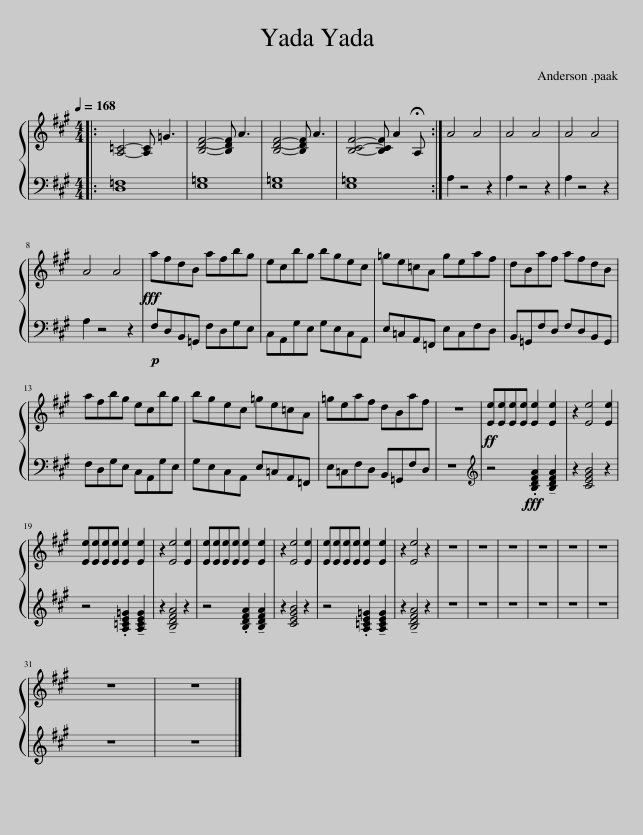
X:1
%%score { 1 | 2 }
L:1/8
Q:1/4=168
M:4/4
I:linebreak $
K:A
V:1 treble
V:2 bass
V:1
|: [A,=C]4- [A,C] =G3 | [B,DF]4- [B,DF] A3 | [B,DF]4- [B,DF] A3 | [B,CF]4- [B,CF] A2 !fermata!A, :| A4 A4 | %5
 A4 A4 | A4 A4 |$ A4 A4 |!fff! afdB afbg | ecbg bgec | %10
 =ge=cA geaf | dBaf afdB |$ afbg ecbg | bgec =ge=cA | =geaf dBaf | %15
 z8 |!ff! [Ee][Ee][Ee][Ee] [Ee]2 [Ee]2 | z2 [Ee]4 [Ee]2 |$ [Ee][Ee][Ee][Ee] [Ee]2 [Ee]2 | z2 [Ee]4 [Ee]2 | %20
 [Ee][Ee][Ee][Ee] [Ee]2 [Ee]2 | z2 [Ee]4 [Ee]2 | [Ee][Ee][Ee][Ee] [Ee]2 [Ee]2 | z2 [Ee]4 z2 | z8 | %25
 z8 | z8 | z8 | z8 | z8 |$ %30
 z8 | z8 |] %32
V:2
|: [D,=F,]8 | [E,=G,]8 | [E,=G,]8 | [E,=G,]8 :| A,2 z4 z2 | %5
 A,2 z4 z2 | A,2 z4 z2 |$ A,2 z4 z2 |!p! F,D,B,,=G,, F,D,G,E, | C,A,,G,E, G,E,C,A,, | %10
 E,=C,A,,=F,, E,C,F,D, | B,,=G,,F,D, F,D,B,,G,, |$ F,D,G,E, C,A,,G,E, | G,E,C,A,, E,=C,A,,=F,, | E,=C,F,D, B,,=G,,F,D, | %15
 z8 |[K:treble] z4!fff! .[B,DFA]2 !tenuto![B,DFA]2 | z2 [CEGB]4 z2 |$ z4 .[A,=CE=G]2 !tenuto![A,CEG]2 | z2 !tenuto![B,DFA]4 z2 | %20
 z4 .[B,DFA]2 !tenuto![B,DFA]2 | z2 [CEGB]4 z2 | z4 .[A,=CE=G]2 !tenuto![A,CEG]2 | z2 !tenuto![B,DFA]4 z2 | z8 | %25
 z8 | z8 | z8 | z8 | z8 |$ %30
 z8 | z8 |] %32
